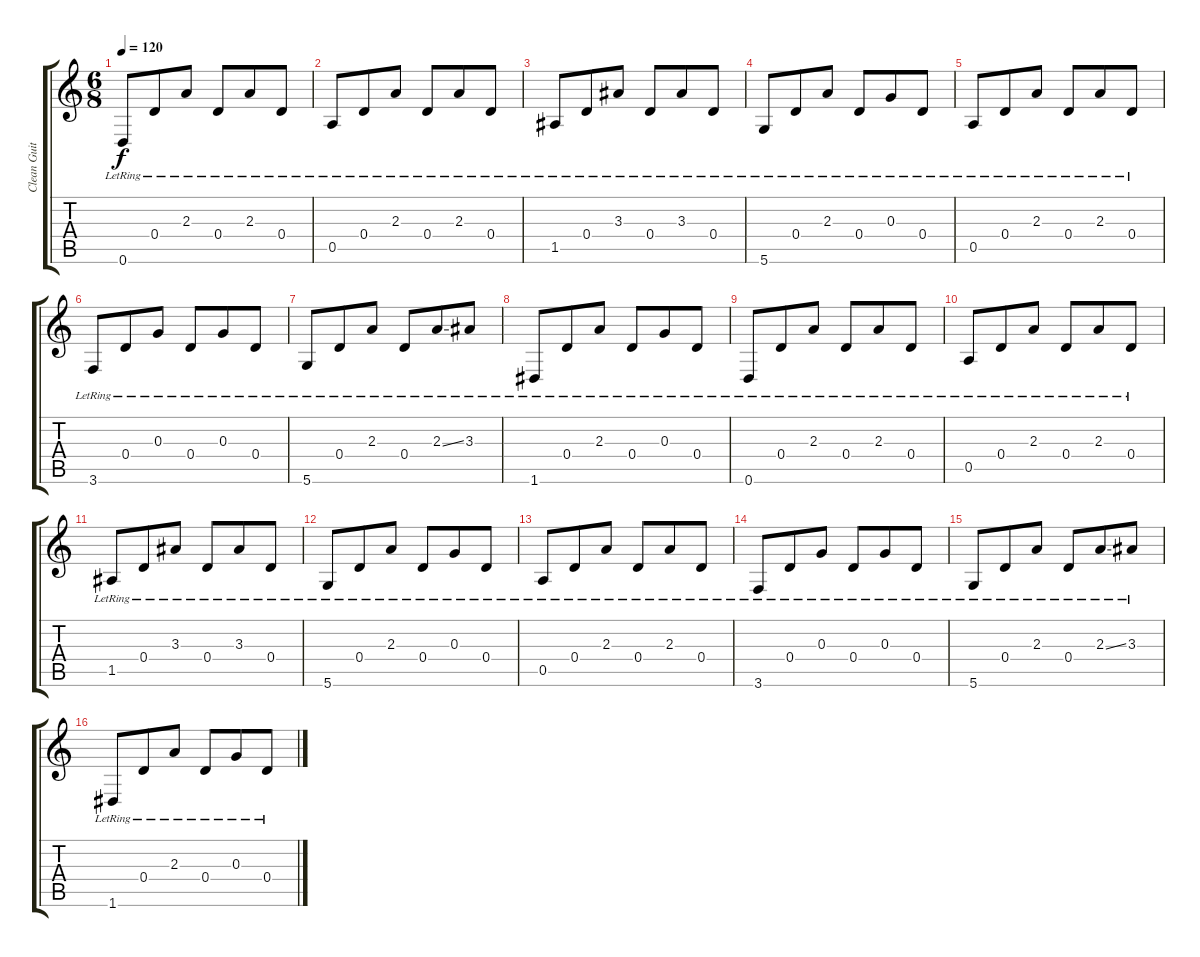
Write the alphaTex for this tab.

\track ("Clean Guitar 1" "Clean Guit") {instrument acousticguitarsteel}
\staff {score tabs}
\tuning (E4 B3 G3 D3 A2 D2) {hide}
\ts (6 8)
\tempo 120
\clef g2
\ks c
0.6{lr}.8{dy f balance 16} 0.4{lr}.8 2.3{lr}.8 0.4{lr}.8 2.3{lr}.8 0.4{lr}.8 |
0.5{lr}.8 0.4{lr}.8 2.3{lr}.8 0.4{lr}.8 2.3{lr}.8 0.4{lr}.8 |
1.5{lr}.8 0.4{lr}.8 3.3{lr}.8 0.4{lr}.8 3.3{lr}.8 0.4{lr}.8 |
5.6{lr}.8 0.4{lr}.8 2.3{lr}.8 0.4{lr}.8 0.3{lr}.8 0.4{lr}.8 |
0.5{lr}.8 0.4{lr}.8 2.3{lr}.8 0.4{lr}.8 2.3{lr}.8 0.4{lr}.8 |
3.6{lr}.8 0.4{lr}.8 0.3{lr}.8 0.4{lr}.8 0.3{lr}.8 0.4{lr}.8 |
5.6{lr}.8 0.4{lr}.8 2.3{lr}.8 0.4{lr}.8 2.3{ss lr}.8 3.3{lr}.8 |
1.6{lr}.8 0.4{lr}.8 2.3{lr}.8 0.4{lr}.8 0.3{lr}.8 0.4{lr}.8 |
0.6{lr}.8 0.4{lr}.8 2.3{lr}.8 0.4{lr}.8 2.3{lr}.8 0.4{lr}.8 |
0.5{lr}.8 0.4{lr}.8 2.3{lr}.8 0.4{lr}.8 2.3{lr}.8 0.4{lr}.8 |
1.5{lr}.8 0.4{lr}.8 3.3{lr}.8 0.4{lr}.8 3.3{lr}.8 0.4{lr}.8 |
5.6{lr}.8 0.4{lr}.8 2.3{lr}.8 0.4{lr}.8 0.3{lr}.8 0.4{lr}.8 |
0.5{lr}.8 0.4{lr}.8 2.3{lr}.8 0.4{lr}.8 2.3{lr}.8 0.4{lr}.8 |
3.6{lr}.8 0.4{lr}.8 0.3{lr}.8 0.4{lr}.8 0.3{lr}.8 0.4{lr}.8 |
5.6{lr}.8 0.4{lr}.8 2.3{lr}.8 0.4{lr}.8 2.3{ss lr}.8 3.3{lr}.8 |
1.6{lr}.8 0.4{lr}.8 2.3{lr}.8 0.4{lr}.8 0.3{lr}.8 0.4{lr}.8
